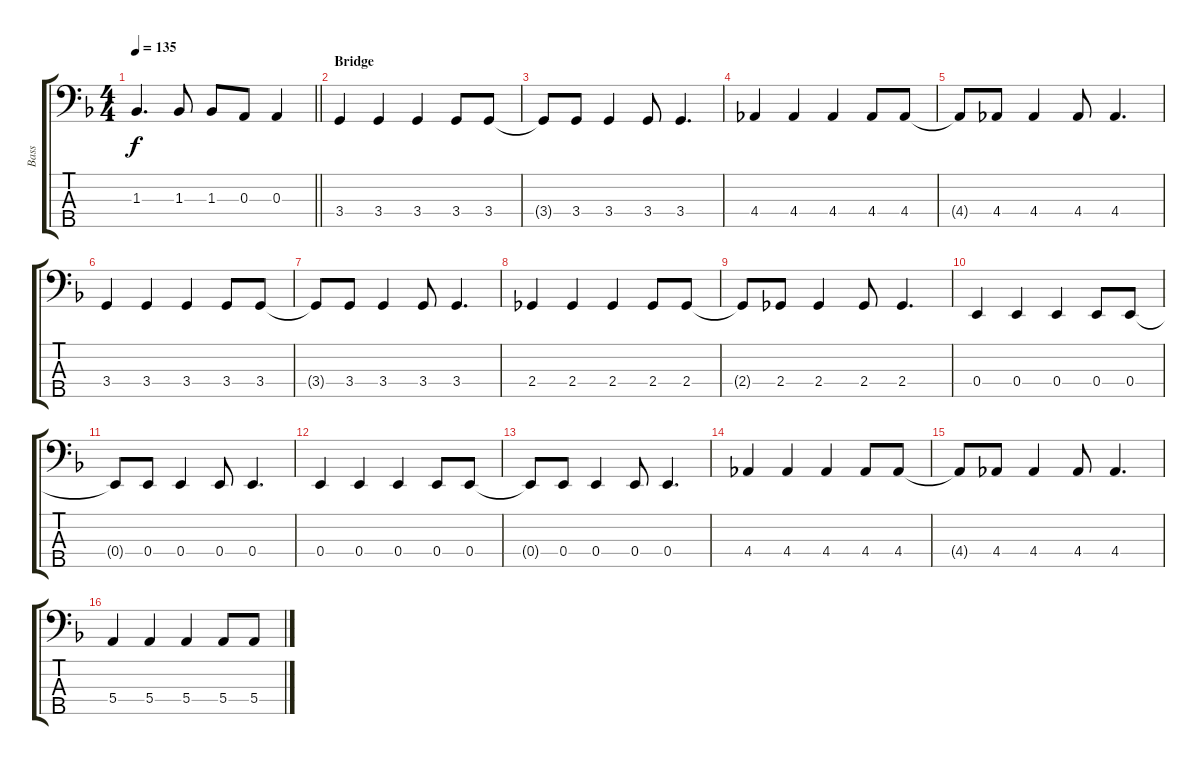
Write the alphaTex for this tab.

\track ("Bass" "Bass") {instrument electricbassfinger}
\staff {score tabs}
\tuning (G2 D2 A1 E1 B0) {hide}
\ts (4 4)
\tempo 135
\clef f4
\barLineRight lightlight
\ks f
1.3{t}.4{d dy f} 1.3.8 1.3.8 0.3.8 0.3.4 |
\section ("" "Bridge")
3.4.4 3.4.4 3.4.4 3.4.8 3.4.8 |
3.4{t}.8 3.4.8 3.4.4 3.4.8 3.4.4{d} |
4.4.4 4.4.4 4.4.4 4.4.8 4.4.8 |
4.4{t}.8 4.4.8 4.4.4 4.4.8 4.4.4{d} |
3.4.4 3.4.4 3.4.4 3.4.8 3.4.8 |
3.4{t}.8 3.4.8 3.4.4 3.4.8 3.4.4{d} |
2.4.4 2.4.4 2.4.4 2.4.8 2.4.8 |
2.4{t}.8 2.4.8 2.4.4 2.4.8 2.4.4{d} |
0.4.4 0.4.4 0.4.4 0.4.8 0.4.8 |
0.4{t}.8 0.4.8 0.4.4 0.4.8 0.4.4{d} |
0.4.4 0.4.4 0.4.4 0.4.8 0.4.8 |
0.4{t}.8 0.4.8 0.4.4 0.4.8 0.4.4{d} |
4.4.4 4.4.4 4.4.4 4.4.8 4.4.8 |
4.4{t}.8 4.4.8 4.4.4 4.4.8 4.4.4{d} |
5.4.4 5.4.4 5.4.4 5.4.8 5.4.8
